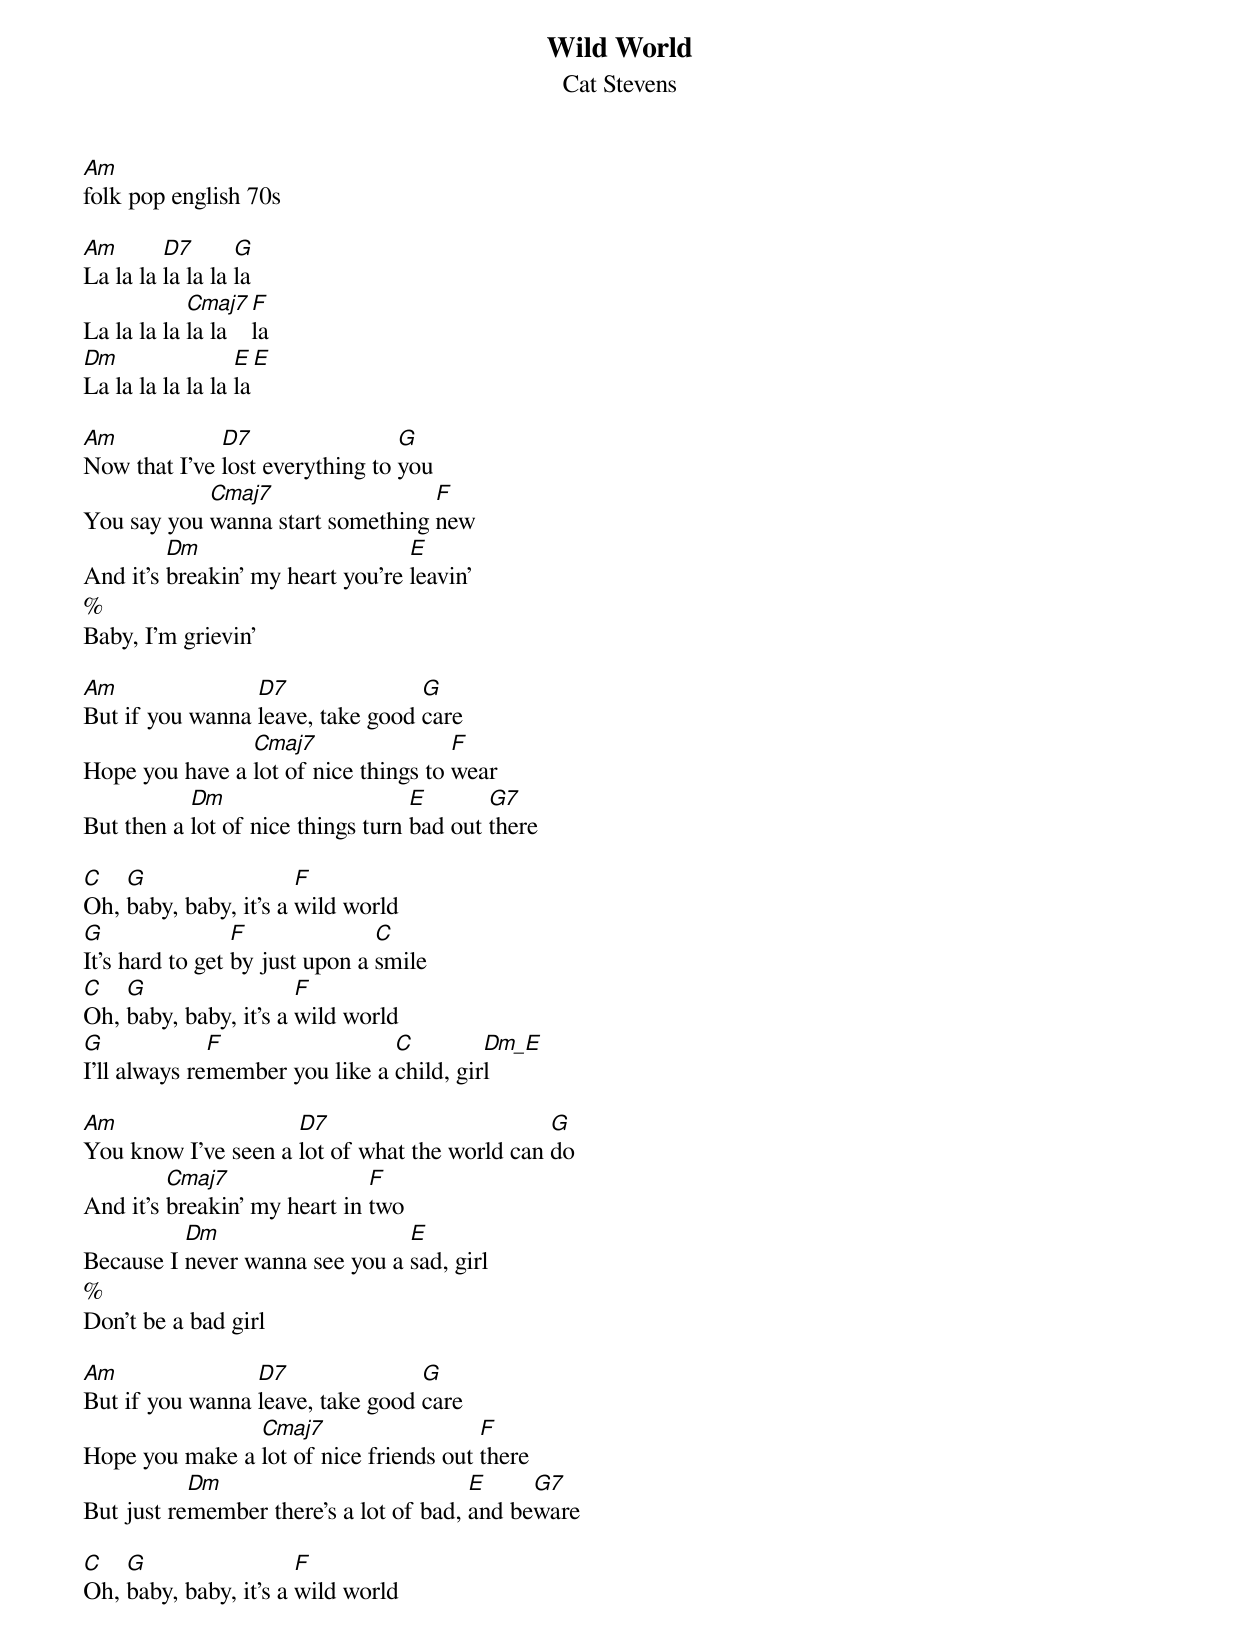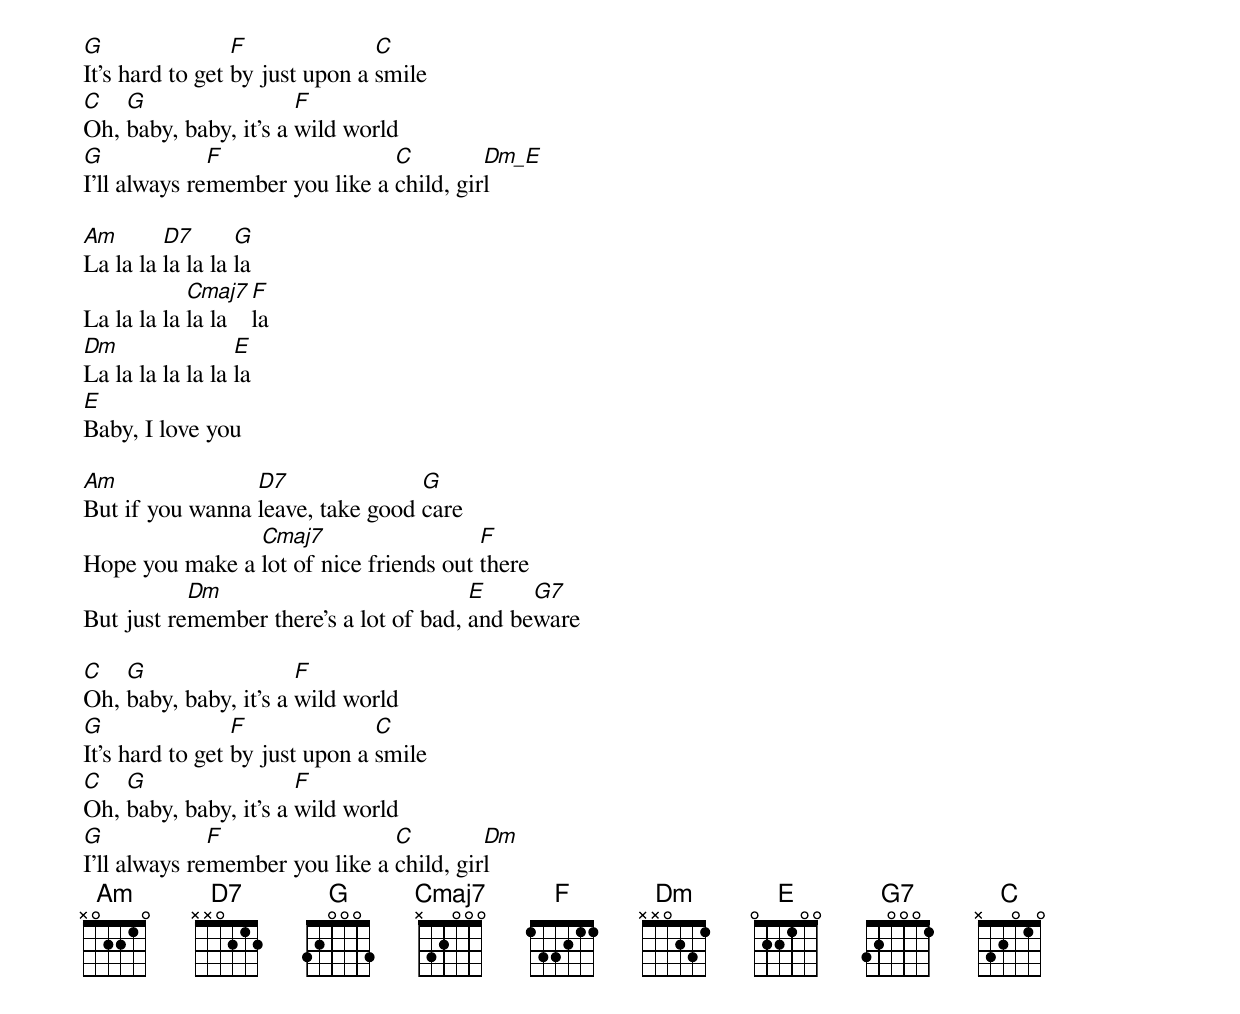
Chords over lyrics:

Wild World
Cat Stevens
Am
folk pop english 70s

Am       D7       G
La la la la la la la
            Cmaj7 F
La la la la la la la
Dm                E    E
La la la la la la la

Am            D7                 G
Now that I've lost everything to you
            Cmaj7                 F
You say you wanna start something new
         Dm                       E
And it's breakin' my heart you're leavin'
%
Baby, I'm grievin'

Am               D7               G
But if you wanna leave, take good care
                Cmaj7                 F
Hope you have a lot of nice things to wear
           Dm                      E       G7
But then a lot of nice things turn bad out there

C   G                  F
Oh, baby, baby, it's a wild world
G                F              C
It's hard to get by just upon a smile
C   G                  F
Oh, baby, baby, it's a wild world
G             F                 C         Dm_E
I'll always remember you like a child, girl

Am                   D7                        G
You know I've seen a lot of what the world can do
         Cmaj7                F
And it's breakin' my heart in two
          Dm                    E
Because I never wanna see you a sad, girl
%
Don't be a bad girl

Am               D7               G
But if you wanna leave, take good care
                Cmaj7                   F
Hope you make a lot of nice friends out there
           Dm                           E     G7
But just remember there's a lot of bad, and beware

C   G                  F
Oh, baby, baby, it's a wild world
G                F              C
It's hard to get by just upon a smile
C   G                  F
Oh, baby, baby, it's a wild world
G             F                 C         Dm_E
I'll always remember you like a child, girl

Am       D7       G
La la la la la la la
            Cmaj7 F
La la la la la la la
Dm                E
La la la la la la la
E
Baby, I love you

Am               D7               G
But if you wanna leave, take good care
                Cmaj7                   F
Hope you make a lot of nice friends out there
           Dm                           E     G7
But just remember there's a lot of bad, and beware

C   G                  F
Oh, baby, baby, it's a wild world
G                F              C
It's hard to get by just upon a smile
C   G                  F
Oh, baby, baby, it's a wild world
G             F                 C         Dm
I'll always remember you like a child, girl
